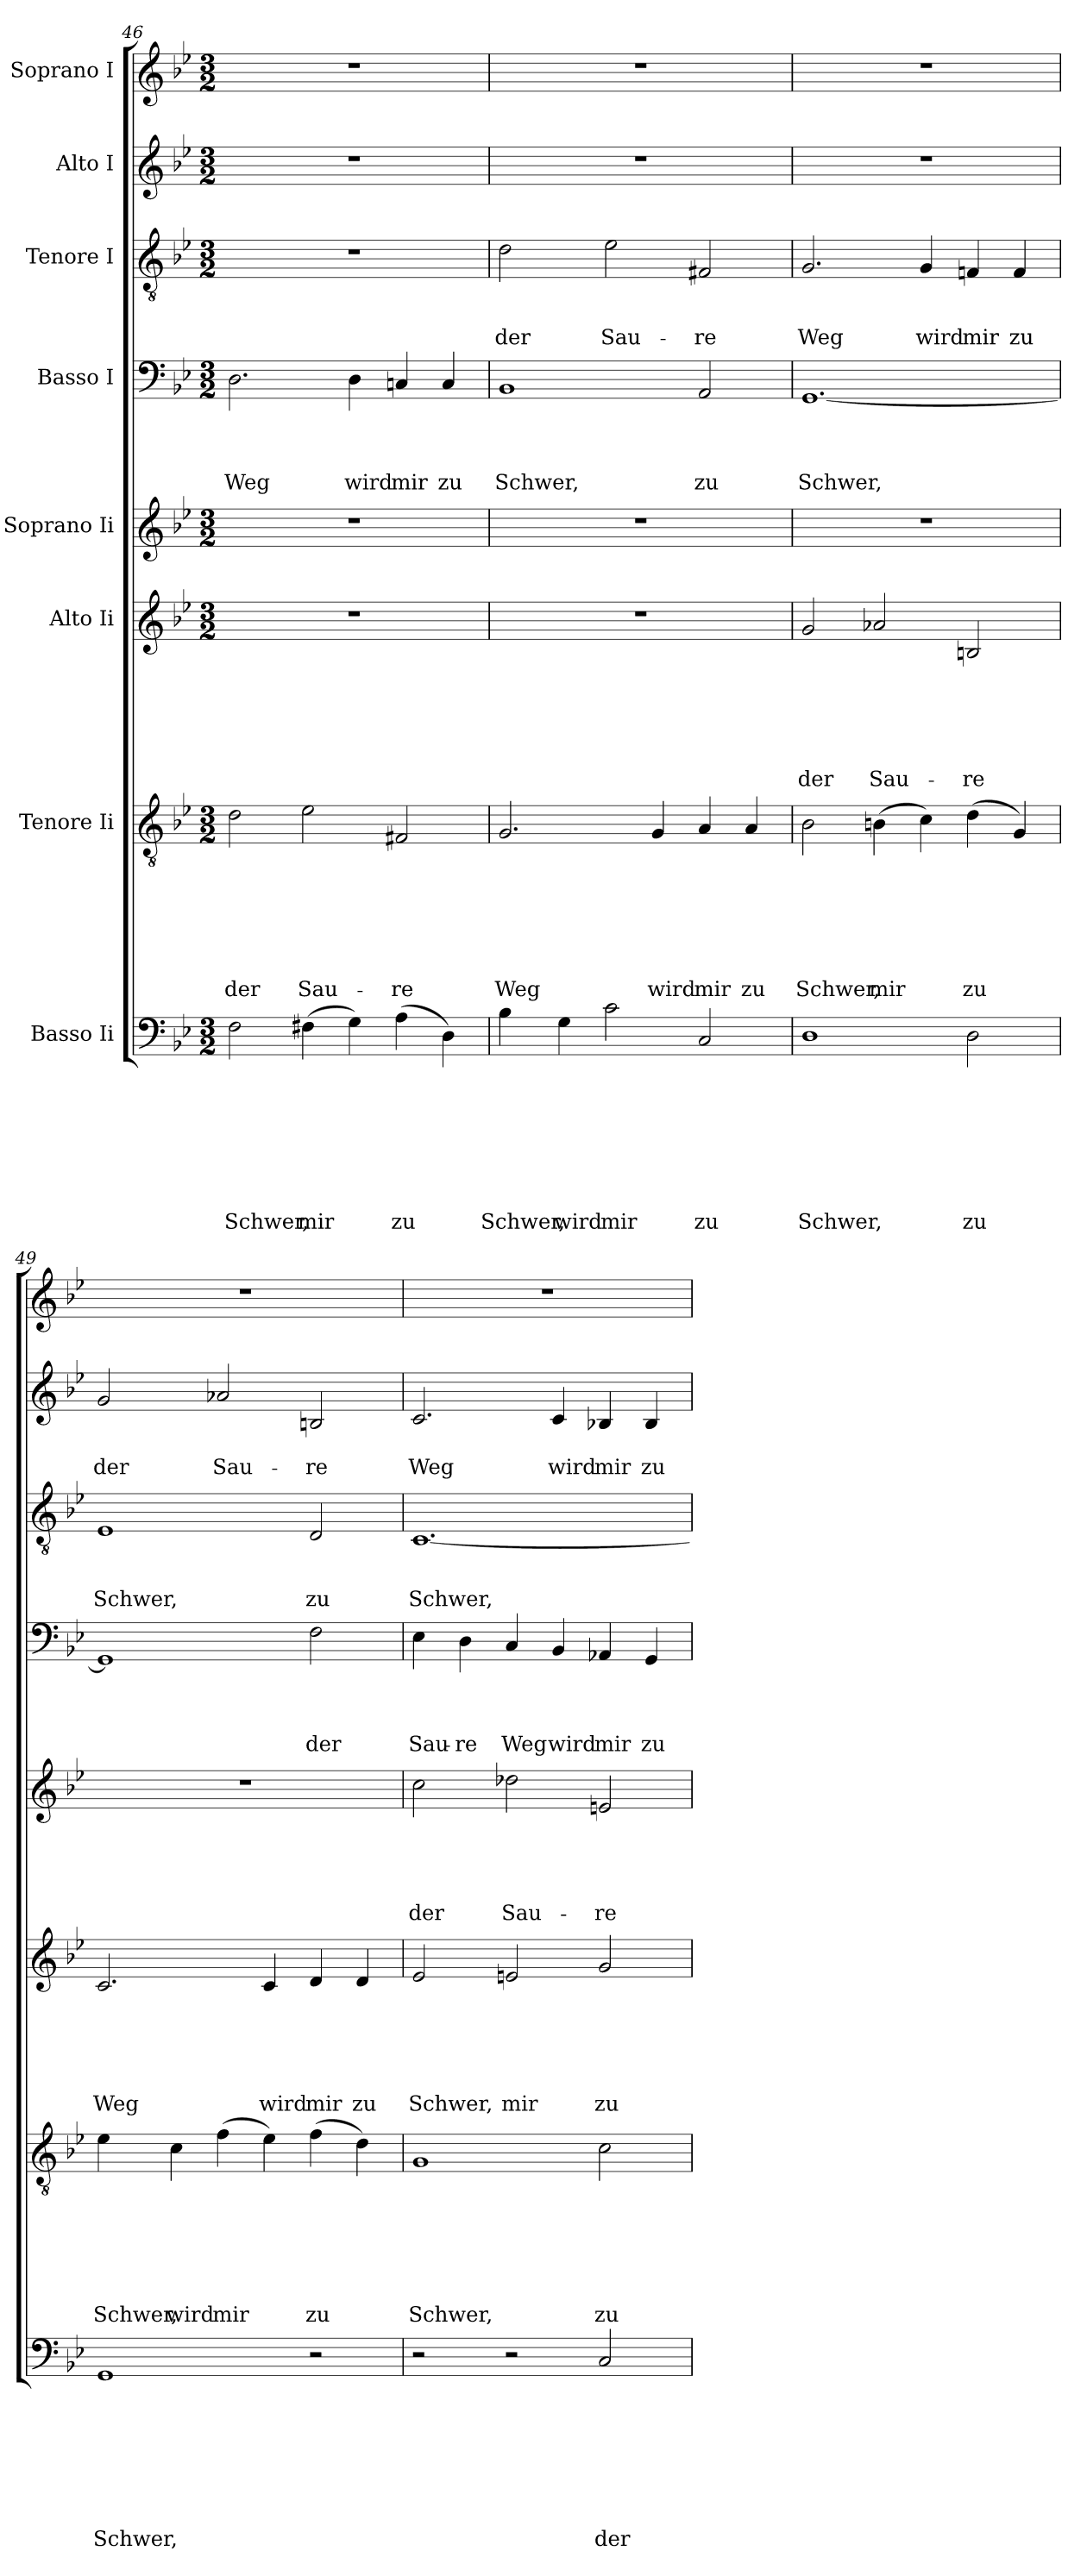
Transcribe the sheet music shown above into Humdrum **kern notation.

**kern	**text	**text	**text	**text	**text	**text	**text	**text	**kern	**text	**text	**text	**text	**text	**text	**text	**kern	**text	**text	**text	**text	**text	**text	**kern	**text	**text	**text	**text	**text	**kern	**text	**text	**text	**text	**kern	**text	**text	**text	**kern	**text	**text	**kern
*part8	*part8	*part8	*part8	*part8	*part8	*part8	*part8	*part8	*part7	*part7	*part7	*part7	*part7	*part7	*part7	*part7	*part6	*part6	*part6	*part6	*part6	*part6	*part6	*part5	*part5	*part5	*part5	*part5	*part5	*part4	*part4	*part4	*part4	*part4	*part3	*part3	*part3	*part3	*part2	*part2	*part2	*part1
*staff8	*staff8	*staff8	*staff8	*staff8	*staff8	*staff8	*staff8	*staff8	*staff7	*staff7	*staff7	*staff7	*staff7	*staff7	*staff7	*staff7	*staff6	*staff6	*staff6	*staff6	*staff6	*staff6	*staff6	*staff5	*staff5	*staff5	*staff5	*staff5	*staff5	*staff4	*staff4	*staff4	*staff4	*staff4	*staff3	*staff3	*staff3	*staff3	*staff2	*staff2	*staff2	*staff1
*I"Basso Ii	*	*	*	*	*	*	*	*	*I"Tenore Ii	*	*	*	*	*	*	*	*I"Alto Ii	*	*	*	*	*	*	*I"Soprano Ii	*	*	*	*	*	*I"Basso I	*	*	*	*	*I"Tenore I	*	*	*	*I"Alto I	*	*	*I"Soprano I
*clefF4	*	*	*	*	*	*	*	*	*clefGv2	*	*	*	*	*	*	*	*clefG2	*	*	*	*	*	*	*clefG2	*	*	*	*	*	*clefF4	*	*	*	*	*clefGv2	*	*	*	*clefG2	*	*	*clefG2
*k[b-e-]	*	*	*	*	*	*	*	*	*k[b-e-]	*	*	*	*	*	*	*	*k[b-e-]	*	*	*	*	*	*	*k[b-e-]	*	*	*	*	*	*k[b-e-]	*	*	*	*	*k[b-e-]	*	*	*	*k[b-e-]	*	*	*k[b-e-]
*B-:	*	*	*	*	*	*	*	*	*B-:	*	*	*	*	*	*	*	*B-:	*	*	*	*	*	*	*B-:	*	*	*	*	*	*B-:	*	*	*	*	*B-:	*	*	*	*B-:	*	*	*B-:
*M3/2	*	*	*	*	*	*	*	*	*M3/2	*	*	*	*	*	*	*	*M3/2	*	*	*	*	*	*	*M3/2	*	*	*	*	*	*M3/2	*	*	*	*	*M3/2	*	*	*	*M3/2	*	*	*M3/2
=46	=46	=46	=46	=46	=46	=46	=46	=46	=46	=46	=46	=46	=46	=46	=46	=46	=46	=46	=46	=46	=46	=46	=46	=46	=46	=46	=46	=46	=46	=46	=46	=46	=46	=46	=46	=46	=46	=46	=46	=46	=46	=46
!	!	!	!	!	!	!	!	!LO:LY:b	!	!	!	!	!	!	!	!LO:LY:b	!LO:N:vis=1	!	!	!	!	!	!	!LO:N:vis=1	!	!	!	!	!	!	!	!	!	!LO:LY:b	!LO:N:vis=1	!	!	!	!LO:N:vis=1	!	!	!LO:N:vis=1
2F\	.	.	.	.	.	.	.	Schwer,	2d\	.	.	.	.	.	.	der	1.r	.	.	.	.	.	.	1.r	.	.	.	.	.	2.D\	.	.	.	Weg	1.r	.	.	.	1.r	.	.	1.r
!	!	!	!	!	!	!	!	!LO:LY:b	!	!	!	!	!	!	!	!LO:LY:b	!	!	!	!	!	!	!	!	!	!	!	!	!	!	!	!	!	!	!	!	!	!	!	!	!	!
(>4F#X\	.	.	.	.	.	.	.	mir	2e-\	.	.	.	.	.	.	Sau-	.	.	.	.	.	.	.	.	.	.	.	.	.	.	.	.	.	.	.	.	.	.	.	.	.	.
!	!	!	!	!	!	!	!	!	!	!	!	!	!	!	!	!	!	!	!	!	!	!	!	!	!	!	!	!	!	!	!	!	!	!LO:LY:b	!	!	!	!	!	!	!	!
4G\)	.	.	.	.	.	.	.	.	.	.	.	.	.	.	.	.	.	.	.	.	.	.	.	.	.	.	.	.	.	4D\	.	.	.	wird	.	.	.	.	.	.	.	.
!	!	!	!	!	!	!	!	!LO:LY:b	!	!	!	!	!	!	!	!LO:LY:b	!	!	!	!	!	!	!	!	!	!	!	!	!	!	!	!	!	!LO:LY:b	!	!	!	!	!	!	!	!
(>4A\	.	.	.	.	.	.	.	zu	2F#X/	.	.	.	.	.	.	-re	.	.	.	.	.	.	.	.	.	.	.	.	.	4Cn/	.	.	.	mir	.	.	.	.	.	.	.	.
!	!	!	!	!	!	!	!	!	!	!	!	!	!	!	!	!	!	!	!	!	!	!	!	!	!	!	!	!	!	!	!	!	!	!LO:LY:b	!	!	!	!	!	!	!	!
4D\)	.	.	.	.	.	.	.	.	.	.	.	.	.	.	.	.	.	.	.	.	.	.	.	.	.	.	.	.	.	4C/	.	.	.	zu	.	.	.	.	.	.	.	.
=47	=47	=47	=47	=47	=47	=47	=47	=47	=47	=47	=47	=47	=47	=47	=47	=47	=47	=47	=47	=47	=47	=47	=47	=47	=47	=47	=47	=47	=47	=47	=47	=47	=47	=47	=47	=47	=47	=47	=47	=47	=47	=47
!	!	!	!	!	!	!	!	!LO:LY:b	!	!	!	!	!	!	!	!LO:LY:b	!LO:N:vis=1	!	!	!	!	!	!	!LO:N:vis=1	!	!	!	!	!	!	!	!	!	!LO:LY:b	!	!	!	!LO:LY:b	!LO:N:vis=1	!	!	!LO:N:vis=1
4B-\	.	.	.	.	.	.	.	Schwer,	2.G/	.	.	.	.	.	.	Weg	1.r	.	.	.	.	.	.	1.r	.	.	.	.	.	1BB-	.	.	.	Schwer,	2d\	.	.	der	1.r	.	.	1.r
!	!	!	!	!	!	!	!	!LO:LY:b	!	!	!	!	!	!	!	!	!	!	!	!	!	!	!	!	!	!	!	!	!	!	!	!	!	!	!	!	!	!	!	!	!	!
4G\	.	.	.	.	.	.	.	wird	.	.	.	.	.	.	.	.	.	.	.	.	.	.	.	.	.	.	.	.	.	.	.	.	.	.	.	.	.	.	.	.	.	.
!	!	!	!	!	!	!	!	!LO:LY:b	!	!	!	!	!	!	!	!	!	!	!	!	!	!	!	!	!	!	!	!	!	!	!	!	!	!	!	!	!	!LO:LY:b	!	!	!	!
2c\	.	.	.	.	.	.	.	mir	.	.	.	.	.	.	.	.	.	.	.	.	.	.	.	.	.	.	.	.	.	.	.	.	.	.	2e-\	.	.	Sau-	.	.	.	.
!	!	!	!	!	!	!	!	!	!	!	!	!	!	!	!	!LO:LY:b	!	!	!	!	!	!	!	!	!	!	!	!	!	!	!	!	!	!	!	!	!	!	!	!	!	!
.	.	.	.	.	.	.	.	.	4G/	.	.	.	.	.	.	wird	.	.	.	.	.	.	.	.	.	.	.	.	.	.	.	.	.	.	.	.	.	.	.	.	.	.
!	!	!	!	!	!	!	!	!LO:LY:b	!	!	!	!	!	!	!	!LO:LY:b	!	!	!	!	!	!	!	!	!	!	!	!	!	!	!	!	!	!LO:LY:b	!	!	!	!LO:LY:b	!	!	!	!
2C/	.	.	.	.	.	.	.	zu	4A/	.	.	.	.	.	.	mir	.	.	.	.	.	.	.	.	.	.	.	.	.	2AA/	.	.	.	zu	2F#X/	.	.	-re	.	.	.	.
!	!	!	!	!	!	!	!	!	!	!	!	!	!	!	!	!LO:LY:b	!	!	!	!	!	!	!	!	!	!	!	!	!	!	!	!	!	!	!	!	!	!	!	!	!	!
.	.	.	.	.	.	.	.	.	4A/	.	.	.	.	.	.	zu	.	.	.	.	.	.	.	.	.	.	.	.	.	.	.	.	.	.	.	.	.	.	.	.	.	.
!!LO:LB:g=z
=48	=48	=48	=48	=48	=48	=48	=48	=48	=48	=48	=48	=48	=48	=48	=48	=48	=48	=48	=48	=48	=48	=48	=48	=48	=48	=48	=48	=48	=48	=48	=48	=48	=48	=48	=48	=48	=48	=48	=48	=48	=48	=48
!	!	!	!	!	!	!	!	!LO:LY:b	!	!	!	!	!	!	!	!LO:LY:b	!	!	!	!	!	!	!LO:LY:b	!LO:N:vis=1	!	!	!	!	!	!	!	!	!	!LO:LY:b	!	!	!	!LO:LY:b	!LO:N:vis=1	!	!	!LO:N:vis=1
1D	.	.	.	.	.	.	.	Schwer,	2B-\	.	.	.	.	.	.	Schwer,	2g/	.	.	.	.	.	der	1.r	.	.	.	.	.	[<1.GG	.	.	.	Schwer,	2.G/	.	.	Weg	1.r	.	.	1.r
!	!	!	!	!	!	!	!	!	!	!	!	!	!	!	!	!LO:LY:b	!	!	!	!	!	!	!LO:LY:b	!	!	!	!	!	!	!	!	!	!	!	!	!	!	!	!	!	!	!
.	.	.	.	.	.	.	.	.	(>4Bn\	.	.	.	.	.	.	mir	2a-X/	.	.	.	.	.	Sau-	.	.	.	.	.	.	.	.	.	.	.	.	.	.	.	.	.	.	.
!	!	!	!	!	!	!	!	!	!	!	!	!	!	!	!	!	!	!	!	!	!	!	!	!	!	!	!	!	!	!	!	!	!	!	!	!	!	!LO:LY:b	!	!	!	!
.	.	.	.	.	.	.	.	.	4c\)	.	.	.	.	.	.	.	.	.	.	.	.	.	.	.	.	.	.	.	.	.	.	.	.	.	4G/	.	.	wird	.	.	.	.
!	!	!	!	!	!	!	!	!LO:LY:b	!	!	!	!	!	!	!	!LO:LY:b	!	!	!	!	!	!	!LO:LY:b	!	!	!	!	!	!	!	!	!	!	!	!	!	!	!LO:LY:b	!	!	!	!
2D\	.	.	.	.	.	.	.	zu	(>4d\	.	.	.	.	.	.	zu	2Bn/	.	.	.	.	.	-re	.	.	.	.	.	.	.	.	.	.	.	4Fn/	.	.	mir	.	.	.	.
!	!	!	!	!	!	!	!	!	!	!	!	!	!	!	!	!	!	!	!	!	!	!	!	!	!	!	!	!	!	!	!	!	!	!	!	!	!	!LO:LY:b	!	!	!	!
.	.	.	.	.	.	.	.	.	4G/)	.	.	.	.	.	.	.	.	.	.	.	.	.	.	.	.	.	.	.	.	.	.	.	.	.	4F/	.	.	zu	.	.	.	.
=49	=49	=49	=49	=49	=49	=49	=49	=49	=49	=49	=49	=49	=49	=49	=49	=49	=49	=49	=49	=49	=49	=49	=49	=49	=49	=49	=49	=49	=49	=49	=49	=49	=49	=49	=49	=49	=49	=49	=49	=49	=49	=49
!	!	!	!	!	!	!	!	!LO:LY:b	!	!	!	!	!	!	!	!LO:LY:b	!	!	!	!	!	!	!LO:LY:b	!LO:N:vis=1	!	!	!	!	!	!	!	!	!	!	!	!	!	!LO:LY:b	!	!	!LO:LY:b	!LO:N:vis=1
1GG	.	.	.	.	.	.	.	Schwer,	4e-\	.	.	.	.	.	.	Schwer,	2.c/	.	.	.	.	.	Weg	1.r	.	.	.	.	.	1GG]	.	.	.	.	1E-	.	.	Schwer,	2g/	.	der	1.r
!	!	!	!	!	!	!	!	!	!	!	!	!	!	!	!	!LO:LY:b	!	!	!	!	!	!	!	!	!	!	!	!	!	!	!	!	!	!	!	!	!	!	!	!	!	!
.	.	.	.	.	.	.	.	.	4c\	.	.	.	.	.	.	wird	.	.	.	.	.	.	.	.	.	.	.	.	.	.	.	.	.	.	.	.	.	.	.	.	.	.
!	!	!	!	!	!	!	!	!	!	!	!	!	!	!	!	!LO:LY:b	!	!	!	!	!	!	!	!	!	!	!	!	!	!	!	!	!	!	!	!	!	!	!	!	!LO:LY:b	!
.	.	.	.	.	.	.	.	.	(>4f\	.	.	.	.	.	.	mir	.	.	.	.	.	.	.	.	.	.	.	.	.	.	.	.	.	.	.	.	.	.	2a-X/	.	Sau-	.
!	!	!	!	!	!	!	!	!	!	!	!	!	!	!	!	!	!	!	!	!	!	!	!LO:LY:b	!	!	!	!	!	!	!	!	!	!	!	!	!	!	!	!	!	!	!
.	.	.	.	.	.	.	.	.	4e-\)	.	.	.	.	.	.	.	4c/	.	.	.	.	.	wird	.	.	.	.	.	.	.	.	.	.	.	.	.	.	.	.	.	.	.
!	!	!	!	!	!	!	!	!	!	!	!	!	!	!	!	!LO:LY:b	!	!	!	!	!	!	!LO:LY:b	!	!	!	!	!	!	!	!	!	!	!LO:LY:b	!	!	!	!LO:LY:b	!	!	!LO:LY:b	!
2r	.	.	.	.	.	.	.	.	(>4f\	.	.	.	.	.	.	zu	4d/	.	.	.	.	.	mir	.	.	.	.	.	.	2F\	.	.	.	der	2D/	.	.	zu	2Bn/	.	-re	.
!	!	!	!	!	!	!	!	!	!	!	!	!	!	!	!	!	!	!	!	!	!	!	!LO:LY:b	!	!	!	!	!	!	!	!	!	!	!	!	!	!	!	!	!	!	!
.	.	.	.	.	.	.	.	.	4d\)	.	.	.	.	.	.	.	4d/	.	.	.	.	.	zu	.	.	.	.	.	.	.	.	.	.	.	.	.	.	.	.	.	.	.
=50	=50	=50	=50	=50	=50	=50	=50	=50	=50	=50	=50	=50	=50	=50	=50	=50	=50	=50	=50	=50	=50	=50	=50	=50	=50	=50	=50	=50	=50	=50	=50	=50	=50	=50	=50	=50	=50	=50	=50	=50	=50	=50
!	!	!	!	!	!	!	!	!	!	!	!	!	!	!	!	!LO:LY:b	!	!	!	!	!	!	!LO:LY:b	!	!	!	!	!	!LO:LY:b	!	!	!	!	!LO:LY:b	!	!	!	!LO:LY:b	!	!	!LO:LY:b	!LO:N:vis=1
2r	.	.	.	.	.	.	.	.	1G	.	.	.	.	.	.	Schwer,	2e-/	.	.	.	.	.	Schwer,	2cc\	.	.	.	.	der	4E-\	.	.	.	Sau-	[<1.C	.	.	Schwer,	2.c/	.	Weg	1.r
!	!	!	!	!	!	!	!	!	!	!	!	!	!	!	!	!	!	!	!	!	!	!	!	!	!	!	!	!	!	!	!	!	!	!LO:LY:b	!	!	!	!	!	!	!	!
.	.	.	.	.	.	.	.	.	.	.	.	.	.	.	.	.	.	.	.	.	.	.	.	.	.	.	.	.	.	4D\	.	.	.	-re	.	.	.	.	.	.	.	.
!	!	!	!	!	!	!	!	!	!	!	!	!	!	!	!	!	!	!	!	!	!	!	!LO:LY:b	!	!	!	!	!	!LO:LY:b	!	!	!	!	!LO:LY:b	!	!	!	!	!	!	!	!
2r	.	.	.	.	.	.	.	.	.	.	.	.	.	.	.	.	2en/	.	.	.	.	.	mir	2dd-X\	.	.	.	.	Sau-	4C/	.	.	.	Weg	.	.	.	.	.	.	.	.
!	!	!	!	!	!	!	!	!	!	!	!	!	!	!	!	!	!	!	!	!	!	!	!	!	!	!	!	!	!	!	!	!	!	!LO:LY:b	!	!	!	!	!	!	!LO:LY:b	!
.	.	.	.	.	.	.	.	.	.	.	.	.	.	.	.	.	.	.	.	.	.	.	.	.	.	.	.	.	.	4BB-/	.	.	.	wird	.	.	.	.	4c/	.	wird	.
!	!	!	!	!	!	!	!	!LO:LY:b	!	!	!	!	!	!	!	!LO:LY:b	!	!	!	!	!	!	!LO:LY:b	!	!	!	!	!	!LO:LY:b	!	!	!	!	!LO:LY:b	!	!	!	!	!	!	!LO:LY:b	!
2C/	.	.	.	.	.	.	.	der	2c\	.	.	.	.	.	.	zu	2g/	.	.	.	.	.	zu	2en/	.	.	.	.	-re	4AA-X/	.	.	.	mir	.	.	.	.	4B-X/	.	mir	.
!	!	!	!	!	!	!	!	!	!	!	!	!	!	!	!	!	!	!	!	!	!	!	!	!	!	!	!	!	!	!	!	!	!	!LO:LY:b	!	!	!	!	!	!	!LO:LY:b	!
.	.	.	.	.	.	.	.	.	.	.	.	.	.	.	.	.	.	.	.	.	.	.	.	.	.	.	.	.	.	4GG/	.	.	.	zu	.	.	.	.	4B-/	.	zu	.
=	=	=	=	=	=	=	=	=	=	=	=	=	=	=	=	=	=	=	=	=	=	=	=	=	=	=	=	=	=	=	=	=	=	=	=	=	=	=	=	=	=	=
*-	*-	*-	*-	*-	*-	*-	*-	*-	*-	*-	*-	*-	*-	*-	*-	*-	*-	*-	*-	*-	*-	*-	*-	*-	*-	*-	*-	*-	*-	*-	*-	*-	*-	*-	*-	*-	*-	*-	*-	*-	*-	*-
